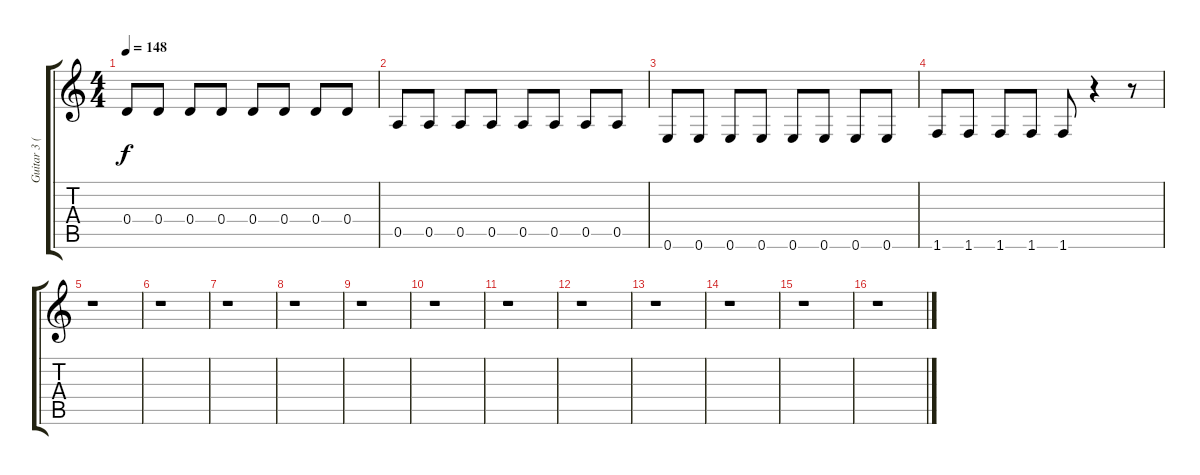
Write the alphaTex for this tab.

\track ("Guitar 3 (Clean)" "Guitar 3 (") {instrument electricguitarclean}
\staff {score tabs}
\tuning (E4 B3 G3 D3 A2 E2) {hide}
\ts (4 4)
\tempo 148
\clef g2
\ks c
0.4.8{dy f} 0.4.8 0.4.8 0.4.8 0.4.8 0.4.8 0.4.8 0.4.8 |
0.5.8 0.5.8 0.5.8 0.5.8 0.5.8 0.5.8 0.5.8 0.5.8 |
0.6.8 0.6.8 0.6.8 0.6.8 0.6.8 0.6.8 0.6.8 0.6.8 |
1.6.8 1.6.8 1.6.8 1.6.8 1.6.8 r.4 r.8 |
r.1 |
r.1 |
r.1 |
r.1 |
r.1 |
r.1 |
r.1 |
r.1 |
r.1 |
r.1 |
r.1 |
r.1
